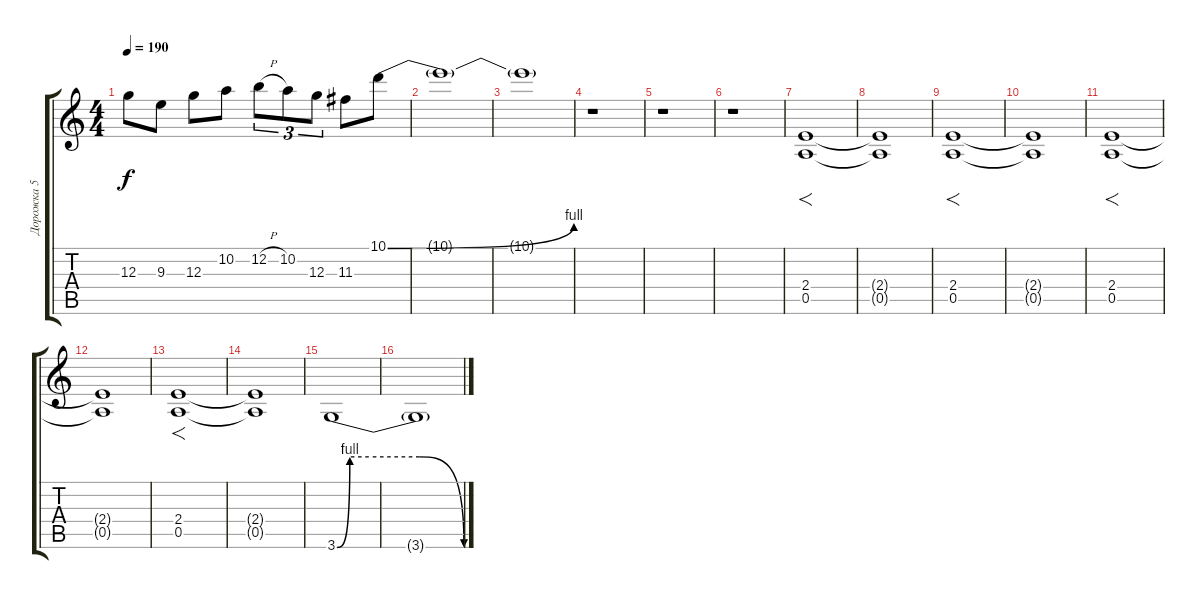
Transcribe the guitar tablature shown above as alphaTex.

\track ("Дорожка 5" "Дорожка 5") {instrument overdrivenguitar}
\staff {score tabs}
\tuning (E4 B3 G3 D3 A2 E2) {hide}
\ts (4 4)
\tempo 190
\clef g2
\ks c
12.3{t}.8{dy f} 9.3.8 12.3.8 10.2.8 12.2{h}.8{tu (3 2)} 10.2.8{tu (3 2)} 12.3.8{tu (3 2)} 11.3.8 10.1{be (bend 0 0 60 4)}.8 |
10.1{t}.1 |
10.1{t}.1 |
r.1 |
r.1 |
r.1 |
(2.4 0.5).1{f instrument distortionguitar} |
(2.4{t} 0.5{t}).1 |
(2.4 0.5).1{f} |
(2.4{t} 0.5{t}).1 |
(2.4 0.5).1{f} |
(2.4{t} 0.5{t}).1 |
(2.4 0.5).1{f} |
(2.4{t} 0.5{t}).1 |
3.6{be (custom 0 0 6 4 15 4 39 4 60 0)}.1 |
3.6{t}.1
